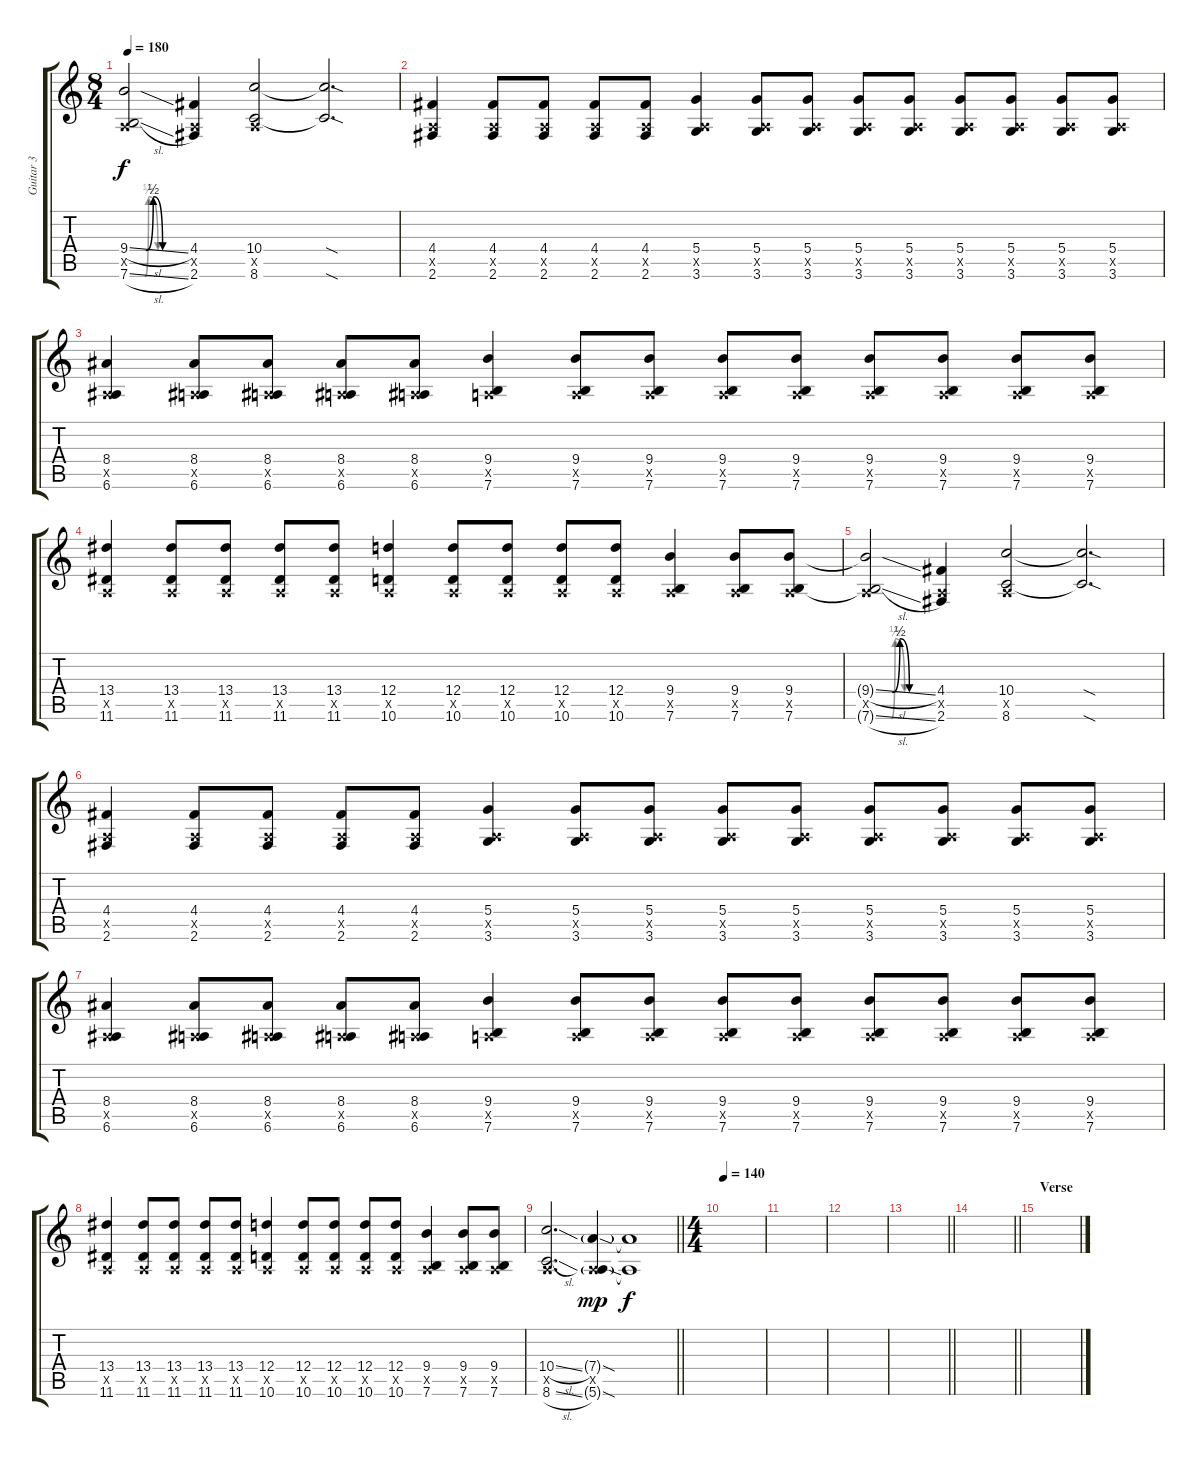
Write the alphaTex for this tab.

\track ("Guitar 3" "Guitar 3") {instrument distortionguitar}
\staff {score tabs}
\tuning (E4 B3 G3 D3 A2 E2) {hide}
\ts (8 4)
\tempo 180
\clef g2
\ks c
(9.4{be (custom 0 0 15 0 17 0 25 2 35 0 60 0) sl t} 0.5{x} 7.6{be (custom 0 0 10 0 16 0 20 2 30 0 60 0) sl t}).2{dy f} (4.4 0.5{x} 2.6).4 (10.4 0.5{x} 8.6).2 (10.4{sod t} 8.6{sod t}).2{d} |
(4.4 0.5{x} 2.6).4 (4.4 0.5{x} 2.6).8 (4.4 0.5{x} 2.6).8 (4.4 0.5{x} 2.6).8 (4.4 0.5{x} 2.6).8 (5.4 0.5{x} 3.6).4 (5.4 0.5{x} 3.6).8 (5.4 0.5{x} 3.6).8 (5.4 0.5{x} 3.6).8 (5.4 0.5{x} 3.6).8 (5.4 0.5{x} 3.6).8 (5.4 0.5{x} 3.6).8 (5.4 0.5{x} 3.6).8 (5.4 0.5{x} 3.6).8 |
(8.4 0.5{x} 6.6).4 (8.4 0.5{x} 6.6).8 (8.4 0.5{x} 6.6).8 (8.4 0.5{x} 6.6).8 (8.4 0.5{x} 6.6).8 (9.4 0.5{x} 7.6).4 (9.4 0.5{x} 7.6).8 (9.4 0.5{x} 7.6).8 (9.4 0.5{x} 7.6).8 (9.4 0.5{x} 7.6).8 (9.4 0.5{x} 7.6).8 (9.4 0.5{x} 7.6).8 (9.4 0.5{x} 7.6).8 (9.4 0.5{x} 7.6).8 |
(13.4 0.5{x} 11.6).4 (13.4 0.5{x} 11.6).8 (13.4 0.5{x} 11.6).8 (13.4 0.5{x} 11.6).8 (13.4 0.5{x} 11.6).8 (12.4 0.5{x} 10.6).4 (12.4 0.5{x} 10.6).8 (12.4 0.5{x} 10.6).8 (12.4 0.5{x} 10.6).8 (12.4 0.5{x} 10.6).8 (9.4 0.5{x} 7.6).4 (9.4 0.5{x} 7.6).8 (9.4 0.5{x} 7.6).8 |
(9.4{be (custom 0 0 15 0 17 0 25 2 35 0 60 0) sl t} 0.5{x} 7.6{be (custom 0 0 10 0 16 0 20 2 30 0 60 0) sl t}).2 (4.4 0.5{x} 2.6).4 (10.4 0.5{x} 8.6).2 (10.4{sod t} 8.6{sod t}).2{d} |
(4.4 0.5{x} 2.6).4 (4.4 0.5{x} 2.6).8 (4.4 0.5{x} 2.6).8 (4.4 0.5{x} 2.6).8 (4.4 0.5{x} 2.6).8 (5.4 0.5{x} 3.6).4 (5.4 0.5{x} 3.6).8 (5.4 0.5{x} 3.6).8 (5.4 0.5{x} 3.6).8 (5.4 0.5{x} 3.6).8 (5.4 0.5{x} 3.6).8 (5.4 0.5{x} 3.6).8 (5.4 0.5{x} 3.6).8 (5.4 0.5{x} 3.6).8 |
(8.4 0.5{x} 6.6).4 (8.4 0.5{x} 6.6).8 (8.4 0.5{x} 6.6).8 (8.4 0.5{x} 6.6).8 (8.4 0.5{x} 6.6).8 (9.4 0.5{x} 7.6).4 (9.4 0.5{x} 7.6).8 (9.4 0.5{x} 7.6).8 (9.4 0.5{x} 7.6).8 (9.4 0.5{x} 7.6).8 (9.4 0.5{x} 7.6).8 (9.4 0.5{x} 7.6).8 (9.4 0.5{x} 7.6).8 (9.4 0.5{x} 7.6).8 |
(13.4 0.5{x} 11.6).4 (13.4 0.5{x} 11.6).8 (13.4 0.5{x} 11.6).8 (13.4 0.5{x} 11.6).8 (13.4 0.5{x} 11.6).8 (12.4 0.5{x} 10.6).4 (12.4 0.5{x} 10.6).8 (12.4 0.5{x} 10.6).8 (12.4 0.5{x} 10.6).8 (12.4 0.5{x} 10.6).8 (9.4 0.5{x} 7.6).4 (9.4 0.5{x} 7.6).8 (9.4 0.5{x} 7.6).8 |
\barLineRight lightlight
(10.4{sl} 0.5{x} 8.6{sl}).2{d} (7.4{sod g} 0.5{x} 5.6{sod g}).4{dy mp} (7.4{t} 5.6{t}).1{dy f} |
\ts (4 4)
\tempo 140
|
|
|
\barLineRight lightlight
|
\barLineRight lightlight
|
\section ("" "Verse")
